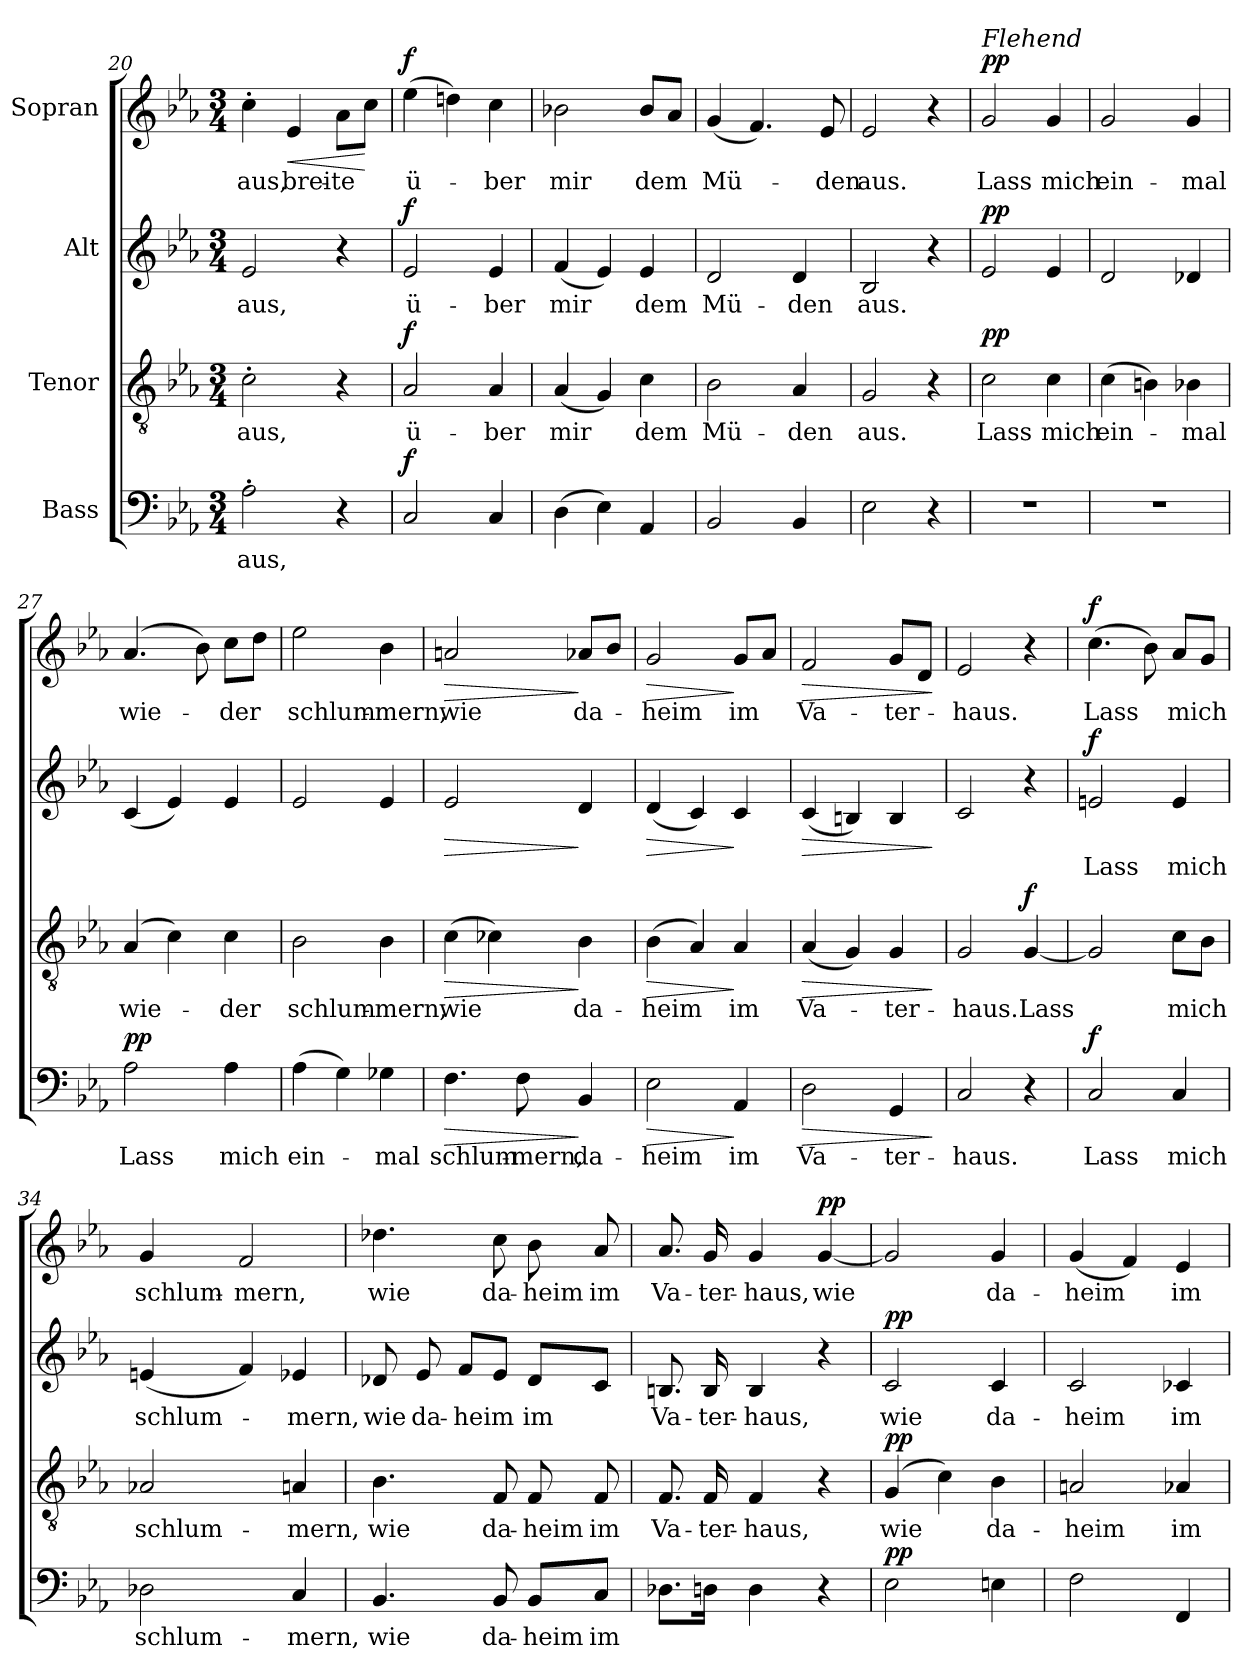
**kern	**text	**dynam	**kern	**text	**dynam	**kern	**text	**dynam	**kern	**text	**dynam
*part4	*part4	*part4	*part3	*part3	*part3	*part2	*part2	*part2	*part1	*part1	*part1
*staff4	*staff4	*staff4	*staff3	*staff3	*staff3	*staff2	*staff2	*staff2	*staff1	*staff1	*staff1
*I"Bass	*	*	*I"Tenor	*	*	*I"Alt	*	*	*I"Sopran	*	*
*clefF4	*	*	*clefGv2	*	*	*clefG2	*	*	*clefG2	*	*
*k[b-e-a-]	*	*	*k[b-e-a-]	*	*	*k[b-e-a-]	*	*	*k[b-e-a-]	*	*
*M3/4	*	*	*M3/4	*	*	*M3/4	*	*	*M3/4	*	*
=20	=20	=20	=20	=20	=20	=20	=20	=20	=20	=20	=20
!	!LO:LY:b	!	!	!LO:LY:b	!	!	!LO:LY:b	!	!	!LO:LY:b	!
2A-'\	aus,	.	2c'\	aus,	.	2e-/	aus,	.	4cc'\	aus,	.
!	!	!	!	!	!	!	!	!	!	!LO:LY:b	!LO:HP:b
.	.	.	.	.	.	.	.	.	4e-/	brei-	<
!	!	!	!	!	!	!	!	!	!	!LO:LY:b	!
4r	.	.	4r	.	.	4r	.	.	8a-\L	-te	.
.	.	.	.	.	.	.	.	.	8cc\J	.	[
=21	=21	=21	=21	=21	=21	=21	=21	=21	=21	=21	=21
!	!	!LO:DY:a	!	!LO:LY:b	!LO:DY:a	!	!LO:LY:b	!LO:DY:a	!	!LO:LY:b	!LO:DY:a
2C/	.	f	2A-/	ü-	f	2e-/	ü-	f	(4ee-\	ü-	f
.	.	.	.	.	.	.	.	.	4ddn\)	.	.
!	!	!	!	!LO:LY:b	!	!	!LO:LY:b	!	!	!LO:LY:b	!
4C/	.	.	4A-/	-ber	.	4e-/	-ber	.	4cc\	-ber	.
!!LO:LB:g=z
=22	=22	=22	=22	=22	=22	=22	=22	=22	=22	=22	=22
!	!	!	!	!LO:LY:b	!	!	!LO:LY:b	!	!	!LO:LY:b	!
(4D\	.	.	(4A-/	mir	.	(4f/	mir	.	2b-X\	mir	.
4E-\)	.	.	4G/)	.	.	4e-/)	.	.	.	.	.
!	!	!	!	!LO:LY:b	!	!	!LO:LY:b	!	!	!LO:LY:b	!
4AA-/	.	.	4c\	dem	.	4e-/	dem	.	8b-/L	dem	.
.	.	.	.	.	.	.	.	.	8a-/J	.	.
=23	=23	=23	=23	=23	=23	=23	=23	=23	=23	=23	=23
!	!	!	!	!LO:LY:b	!	!	!LO:LY:b	!	!	!LO:LY:b	!
2BB-/	.	.	2B-\	Mü-	.	2d/	Mü-	.	(4g/	Mü-	.
.	.	.	.	.	.	.	.	.	4.f/)	.	.
!	!	!	!	!LO:LY:b	!	!	!LO:LY:b	!	!	!	!
4BB-/	.	.	4A-/	-den	.	4d/	-den	.	.	.	.
!	!	!	!	!	!	!	!	!	!	!LO:LY:b	!
.	.	.	.	.	.	.	.	.	8e-/	-den	.
=24	=24	=24	=24	=24	=24	=24	=24	=24	=24	=24	=24
!	!	!	!	!LO:LY:b	!	!	!LO:LY:b	!	!	!LO:LY:b	!
2E-\	.	.	2G/	aus.	.	2B-/	aus.	.	2e-/	aus.	.
4r	.	.	4r	.	.	4r	.	.	4r	.	.
=25	=25	=25	=25	=25	=25	=25	=25	=25	=25	=25	=25
!	!	!	!	!	!	!	!	!	!LO:TX:a:i:t=Flehend	!	!
!	!	!	!	!LO:LY:b	!LO:DY:a	!	!	!LO:DY:a	!	!LO:LY:b	!LO:DY:a
2.r	.	.	2c\	Lass	pp	2e-/	.	pp	2g/	Lass	pp
!	!	!	!	!LO:LY:b	!	!	!	!	!	!LO:LY:b	!
.	.	.	4c\	mich	.	4e-/	.	.	4g/	mich	.
=26	=26	=26	=26	=26	=26	=26	=26	=26	=26	=26	=26
!	!	!	!	!LO:LY:b	!	!	!	!	!	!LO:LY:b	!
2.r	.	.	(4c\	ein-	.	2d/	.	.	2g/	ein-	.
.	.	.	4Bn\)	.	.	.	.	.	.	.	.
!	!	!	!	!LO:LY:b	!	!	!	!	!	!LO:LY:b	!
.	.	.	4B-X\	-mal	.	4d-X/	.	.	4g/	-mal	.
=27	=27	=27	=27	=27	=27	=27	=27	=27	=27	=27	=27
!	!LO:LY:b	!LO:DY:a	!	!LO:LY:b	!	!	!	!	!	!LO:LY:b	!
2A-\	Lass	pp	(4A-/	wie-	.	(4c/	.	.	(4.a-/	wie-	.
.	.	.	4c\)	.	.	4e-/)	.	.	.	.	.
.	.	.	.	.	.	.	.	.	8b-\)	.	.
!	!LO:LY:b	!	!	!LO:LY:b	!	!	!	!	!	!LO:LY:b	!
4A-\	mich	.	4c\	-der	.	4e-/	.	.	8cc\L	-der	.
.	.	.	.	.	.	.	.	.	8dd\J	.	.
!!LO:PB:g=z
=28	=28	=28	=28	=28	=28	=28	=28	=28	=28	=28	=28
!	!LO:LY:b	!	!	!LO:LY:b	!	!	!	!	!	!LO:LY:b	!
(4A-\	ein-	.	2B-\	schlum-	.	2e-/	.	.	2ee-\	schlum-	.
4G\)	.	.	.	.	.	.	.	.	.	.	.
!	!LO:LY:b	!	!	!LO:LY:b	!	!	!	!	!	!LO:LY:b	!
4G-X\	-mal	.	4B-\	-mern,	.	4e-/	.	.	4b-\	-mern,	.
=29	=29	=29	=29	=29	=29	=29	=29	=29	=29	=29	=29
!	!LO:LY:b	!LO:HP:b	!	!LO:LY:b	!LO:HP:b	!	!	!LO:HP:b	!	!LO:LY:b	!LO:HP:b
4.F\	schlum-	>	(4c\	wie	>	2e-/	.	>	2an/	wie	>
.	.	.	4c-X\)	.	.	.	.	.	.	.	.
!	!LO:LY:b	!	!	!	!	!	!	!	!	!	!
8F\	-mern,	.	.	.	.	.	.	.	.	.	.
!	!LO:LY:b	!	!	!LO:LY:b	!	!	!	!	!	!LO:LY:b	!
4BB-/	da-	]	4B-\	da-	]	4d/	.	]	8a-X/L	da-	]
.	.	.	.	.	.	.	.	.	8b-/J	.	.
=30	=30	=30	=30	=30	=30	=30	=30	=30	=30	=30	=30
!	!LO:LY:b	!LO:HP:b	!	!LO:LY:b	!LO:HP:b	!	!	!LO:HP:b	!	!LO:LY:b	!LO:HP:b
2E-\	-heim	>	(4B-\	-heim	>	(4d/	.	>	2g/	-heim	>
.	.	.	4A-/)	.	.	4c/)	.	.	.	.	.
!	!LO:LY:b	!	!	!LO:LY:b	!	!	!	!	!	!LO:LY:b	!
4AA-/	im	]	4A-/	im	]	4c/	.	]	8g/L	im	]
.	.	.	.	.	.	.	.	.	8a-/J	.	.
=31	=31	=31	=31	=31	=31	=31	=31	=31	=31	=31	=31
!	!LO:LY:b	!LO:HP:b	!	!LO:LY:b	!LO:HP:b	!	!	!LO:HP:b	!	!LO:LY:b	!LO:HP:b
2D\	Va-	>	(4A-/	Va-	>	(4c/	.	>	2f/	Va-	>
.	.	.	4G/)	.	.	4Bn/)	.	.	.	.	.
!	!LO:LY:b	!	!	!LO:LY:b	!	!	!	!	!	!LO:LY:b	!
4GG/	-ter-	.	4G/	-ter-	.	4B/	.	.	8g/L	-ter-	.
.	.	.	.	.	.	.	.	.	8d/J	.	.
.	.	]	.	.	]	.	.	]	.	.	]
!!LO:LB:g=z
=32	=32	=32	=32	=32	=32	=32	=32	=32	=32	=32	=32
!	!LO:LY:b	!	!	!LO:LY:b	!	!	!	!	!	!LO:LY:b	!
2C/	-haus.	.	2G/	-haus.	.	2c/	.	.	2e-/	-haus.	.
!	!	!	!	!LO:LY:b	!LO:DY:a	!	!	!	!	!	!
4r	.	.	[4G/	Lass	f	4r	.	.	4r	.	.
=33	=33	=33	=33	=33	=33	=33	=33	=33	=33	=33	=33
!	!LO:LY:b	!LO:DY:a	!	!	!	!	!LO:LY:b	!LO:DY:a	!	!LO:LY:b	!LO:DY:a
2C/	Lass	f	2G/]	.	.	2en/	Lass	f	(4.cc\	Lass	f
.	.	.	.	.	.	.	.	.	8b-\)	.	.
!	!LO:LY:b	!	!	!LO:LY:b	!	!	!LO:LY:b	!	!	!LO:LY:b	!
4C/	mich	.	8c\L	mich	.	4e/	mich	.	8a-/L	mich	.
.	.	.	8B-\J	.	.	.	.	.	8g/J	.	.
=34	=34	=34	=34	=34	=34	=34	=34	=34	=34	=34	=34
!	!LO:LY:b	!	!	!LO:LY:b	!	!	!LO:LY:b	!	!	!LO:LY:b	!
2D-X\	schlum-	.	2A-X/	schlum-	.	(4en/	schlum-	.	4g/	schlum-	.
!	!	!	!	!	!	!	!	!	!	!LO:LY:b	!
.	.	.	.	.	.	4f/)	.	.	2f/	-mern,	.
!	!LO:LY:b	!	!	!LO:LY:b	!	!	!LO:LY:b	!	!	!	!
4C/	-mern,	.	4An/	-mern,	.	4e-X/	-mern,	.	.	.	.
=35	=35	=35	=35	=35	=35	=35	=35	=35	=35	=35	=35
!	!LO:LY:b	!	!	!LO:LY:b	!	!	!LO:LY:b	!	!	!LO:LY:b	!
4.BB-/	wie	.	4.B-\	wie	.	8d-X/	wie	.	4.dd-X\	wie	.
!	!	!	!	!	!	!	!LO:LY:b	!	!	!	!
.	.	.	.	.	.	8e-/	da-	.	.	.	.
!	!	!	!	!	!	!	!LO:LY:b	!	!	!	!
.	.	.	.	.	.	8f/L	-heim	.	.	.	.
!	!LO:LY:b	!	!	!LO:LY:b	!	!	!	!	!	!LO:LY:b	!
8BB-/	da-	.	8F/	da-	.	8e-/J	.	.	8cc\	da-	.
!	!LO:LY:b	!	!	!LO:LY:b	!	!	!LO:LY:b	!	!	!LO:LY:b	!
8BB-/L	-heim	.	8F/	-heim	.	8d-/L	im	.	8b-\	-heim	.
!	!LO:LY:b	!	!	!LO:LY:b	!	!	!	!	!	!LO:LY:b	!
8C/J	im	.	8F/	im	.	8c/J	.	.	8a-/	im	.
!!LO:LB:g=z
=36	=36	=36	=36	=36	=36	=36	=36	=36	=36	=36	=36
!	!	!	!	!LO:LY:b	!	!	!LO:LY:b	!	!	!LO:LY:b	!
8.D-X\L	.	.	8.F/	Va-	.	8.Bn/	Va-	.	8.a-/	Va-	.
!	!	!	!	!LO:LY:b	!	!	!LO:LY:b	!	!	!LO:LY:b	!
16Dn\Jk	.	.	16F/	-ter-	.	16B/	-ter-	.	16g/	-ter-	.
!	!	!	!	!LO:LY:b	!	!	!LO:LY:b	!	!	!LO:LY:b	!
4D\	.	.	4F/	-haus,	.	4B/	-haus,	.	4g/	-haus,	.
!	!	!	!	!	!	!	!	!	!	!LO:LY:b	!LO:DY:a
4r	.	.	4r	.	.	4r	.	.	[4g/	wie	pp
=37	=37	=37	=37	=37	=37	=37	=37	=37	=37	=37	=37
!	!	!LO:DY:a	!	!LO:LY:b	!LO:DY:a	!	!LO:LY:b	!LO:DY:a	!	!	!
2E-\	.	pp	(4G/	wie	pp	2c/	wie	pp	2g/]	.	.
.	.	.	4c\)	.	.	.	.	.	.	.	.
!	!	!	!	!LO:LY:b	!	!	!LO:LY:b	!	!	!LO:LY:b	!
4En\	.	.	4B-\	da-	.	4c/	da-	.	4g/	da-	.
=38	=38	=38	=38	=38	=38	=38	=38	=38	=38	=38	=38
!	!	!	!	!LO:LY:b	!	!	!LO:LY:b	!	!	!LO:LY:b	!
2F\	.	.	2An/	-heim	.	2c/	-heim	.	(4g/	-heim	.
.	.	.	.	.	.	.	.	.	4f/)	.	.
!	!	!	!	!LO:LY:b	!	!	!LO:LY:b	!	!	!LO:LY:b	!
4FF/	.	.	4A-X/	im	.	4c-X/	im	.	4e-/	im	.
=	=	=	=	=	=	=	=	=	=	=	=
*-	*-	*-	*-	*-	*-	*-	*-	*-	*-	*-	*-
